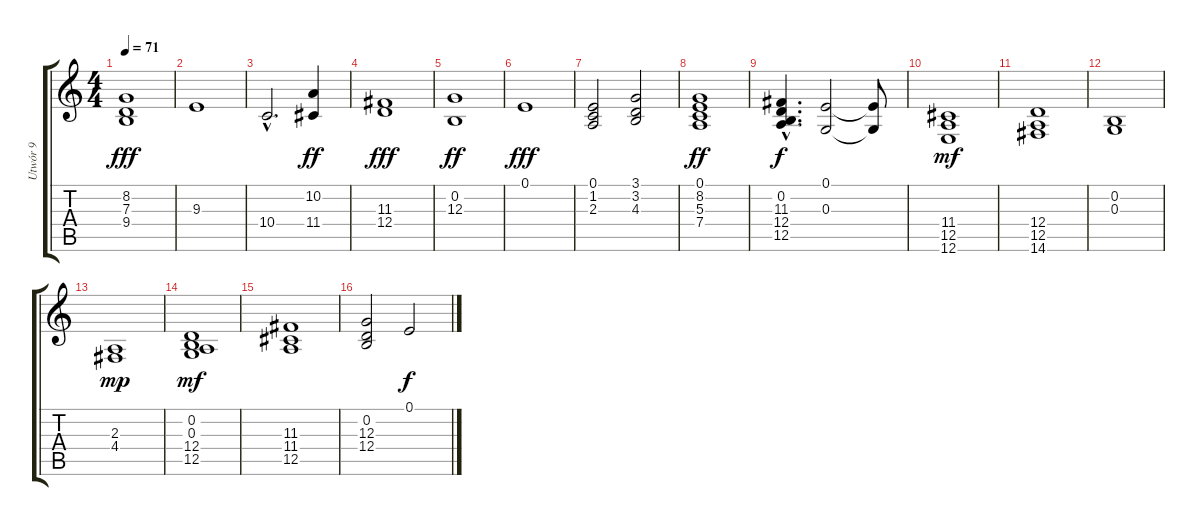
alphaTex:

\track ("Utwór 9" "Utwór 9") {instrument stringensemble2}
\staff {score tabs}
\tuning (E4 B3 G3 D3 A2 E2) {hide}
\ts (4 4)
\tempo 71
\clef g2
\ks c
(8.2 7.3 9.4).1{dy fff} |
9.3.1 |
10.4{hac}.2{d} (10.2 11.4).4{dy ff} |
(11.3 12.4).1{dy fff} |
(0.2 12.3).1{dy ff} |
0.1.1{dy fff} |
(0.1 1.2 2.3).2 (3.1 3.2 4.3).2 |
(0.1 8.2 5.3 7.4).1{dy ff} |
(0.2 11.3{hac} 12.4{hac} 12.5{hac}).4{d dy f} (0.1 0.3).2 (0.1{t} 0.3{t}).8 |
(11.4 12.5 12.6).1{dy mf} |
(12.4 12.5 14.6).1 |
(0.2 0.3).1 |
(2.3 4.4).1{dy mp} |
(0.2 0.3 12.4 12.5).1{dy mf} |
(11.3 11.4 12.5).1 |
(0.2 12.3 12.4).2 0.1.2{dy f}
